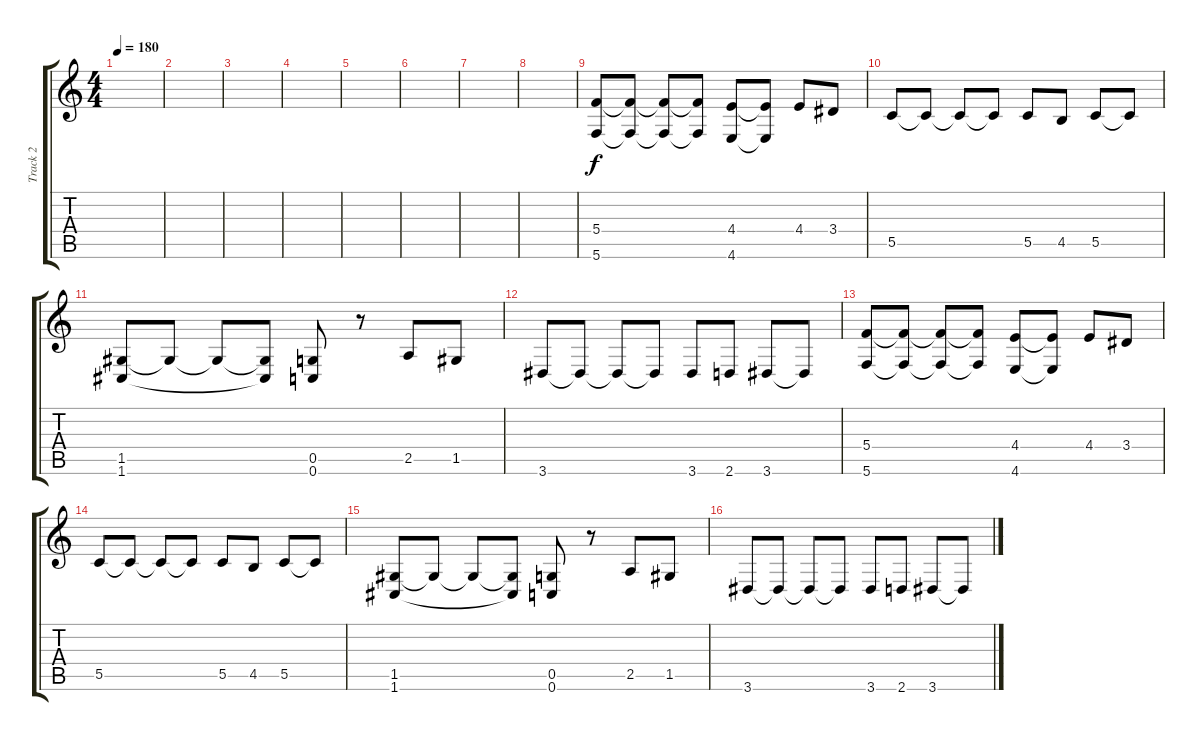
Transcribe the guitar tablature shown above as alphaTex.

\track ("Track 2" "Track 2") {instrument distortionguitar}
\staff {score tabs}
\tuning (D4 A3 F3 C3 G2 C2) {hide}
\ts (4 4)
\tempo 180
\clef g2
\ks c
|
|
|
|
|
|
|
|
(5.4 5.6).8{dy f} (5.4{t} 5.6{t}).8 (5.4{t} 5.6{t}).8 (5.4{t} 5.6{t}).8 (4.4 4.6).8 (4.4{t} 4.6{t}).8 4.4.8 3.4.8 |
5.5.8 5.5{t}.8 5.5{t}.8 5.5{t}.8 5.5.8 4.5.8 5.5.8 5.5{t}.8 |
(1.5 1.6).8 1.5{t}.8 1.5{t}.8 (1.5{t} 1.6{t}).8 (0.5 0.6).8 r.8 2.5.8 1.5.8 |
3.6.8 3.6{t}.8 3.6{t}.8 3.6{t}.8 3.6.8 2.6.8 3.6.8 3.6{t}.8 |
(5.4 5.6).8 (5.4{t} 5.6{t}).8 (5.4{t} 5.6{t}).8 (5.4{t} 5.6{t}).8 (4.4 4.6).8 (4.4{t} 4.6{t}).8 4.4.8 3.4.8 |
5.5.8 5.5{t}.8 5.5{t}.8 5.5{t}.8 5.5.8 4.5.8 5.5.8 5.5{t}.8 |
(1.5 1.6).8 1.5{t}.8 1.5{t}.8 (1.5{t} 1.6{t}).8 (0.5 0.6).8 r.8 2.5.8 1.5.8 |
3.6.8 3.6{t}.8 3.6{t}.8 3.6{t}.8 3.6.8 2.6.8 3.6.8 3.6{t}.8
